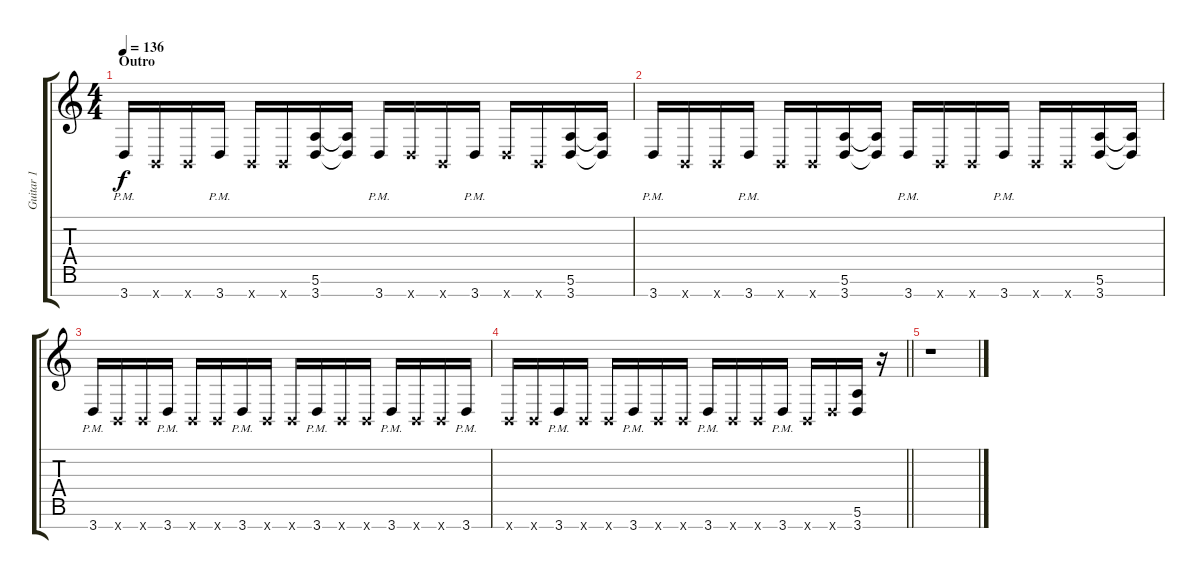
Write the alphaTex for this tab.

\track ("Guitar 1" "Guitar 1") {instrument distortionguitar}
\staff {score tabs}
\tuning (E4 B3 G3 D3 A2 E2 B1) {hide}
\ts (4 4)
\section ("" "Outro")
\tempo 136
\clef g2
\ks c
3.7{pm}.16{dy f} 0.7{x}.16 0.7{x}.16 3.7{pm}.16 0.7{x}.16 0.7{x}.16 (5.6 3.7).16 (5.6{t} 3.7{t}).16 3.7{pm}.16 3.7{x}.16 0.7{x}.16 3.7{pm}.16 3.7{x}.16 0.7{x}.16 (5.6 3.7).16 (5.6{t} 3.7{t}).16 |
3.7{pm}.16 0.7{x}.16 0.7{x}.16 3.7{pm}.16 0.7{x}.16 0.7{x}.16 (5.6 3.7).16 (5.6{t} 3.7{t}).16 3.7{pm}.16 0.7{x}.16 0.7{x}.16 3.7{pm}.16 0.7{x}.16 0.7{x}.16 (5.6 3.7).16 (5.6{t} 3.7{t}).16 |
3.7{pm}.16 0.7{x}.16 0.7{x}.16 3.7{pm}.16 0.7{x}.16 0.7{x}.16 3.7{pm}.16 0.7{x}.16 0.7{x}.16 3.7{pm}.16 0.7{x}.16 0.7{x}.16 3.7{pm}.16 0.7{x}.16 0.7{x}.16 3.7{pm}.16 |
\barLineRight lightlight
0.7{x}.16 0.7{x}.16 3.7{pm}.16 0.7{x}.16 0.7{x}.16 3.7{pm}.16 0.7{x}.16 0.7{x}.16 3.7{pm}.16 0.7{x}.16 0.7{x}.16 3.7{pm}.16 0.7{x}.16 3.7{x}.16 (5.6 3.7).16 r.16 |
r.1
